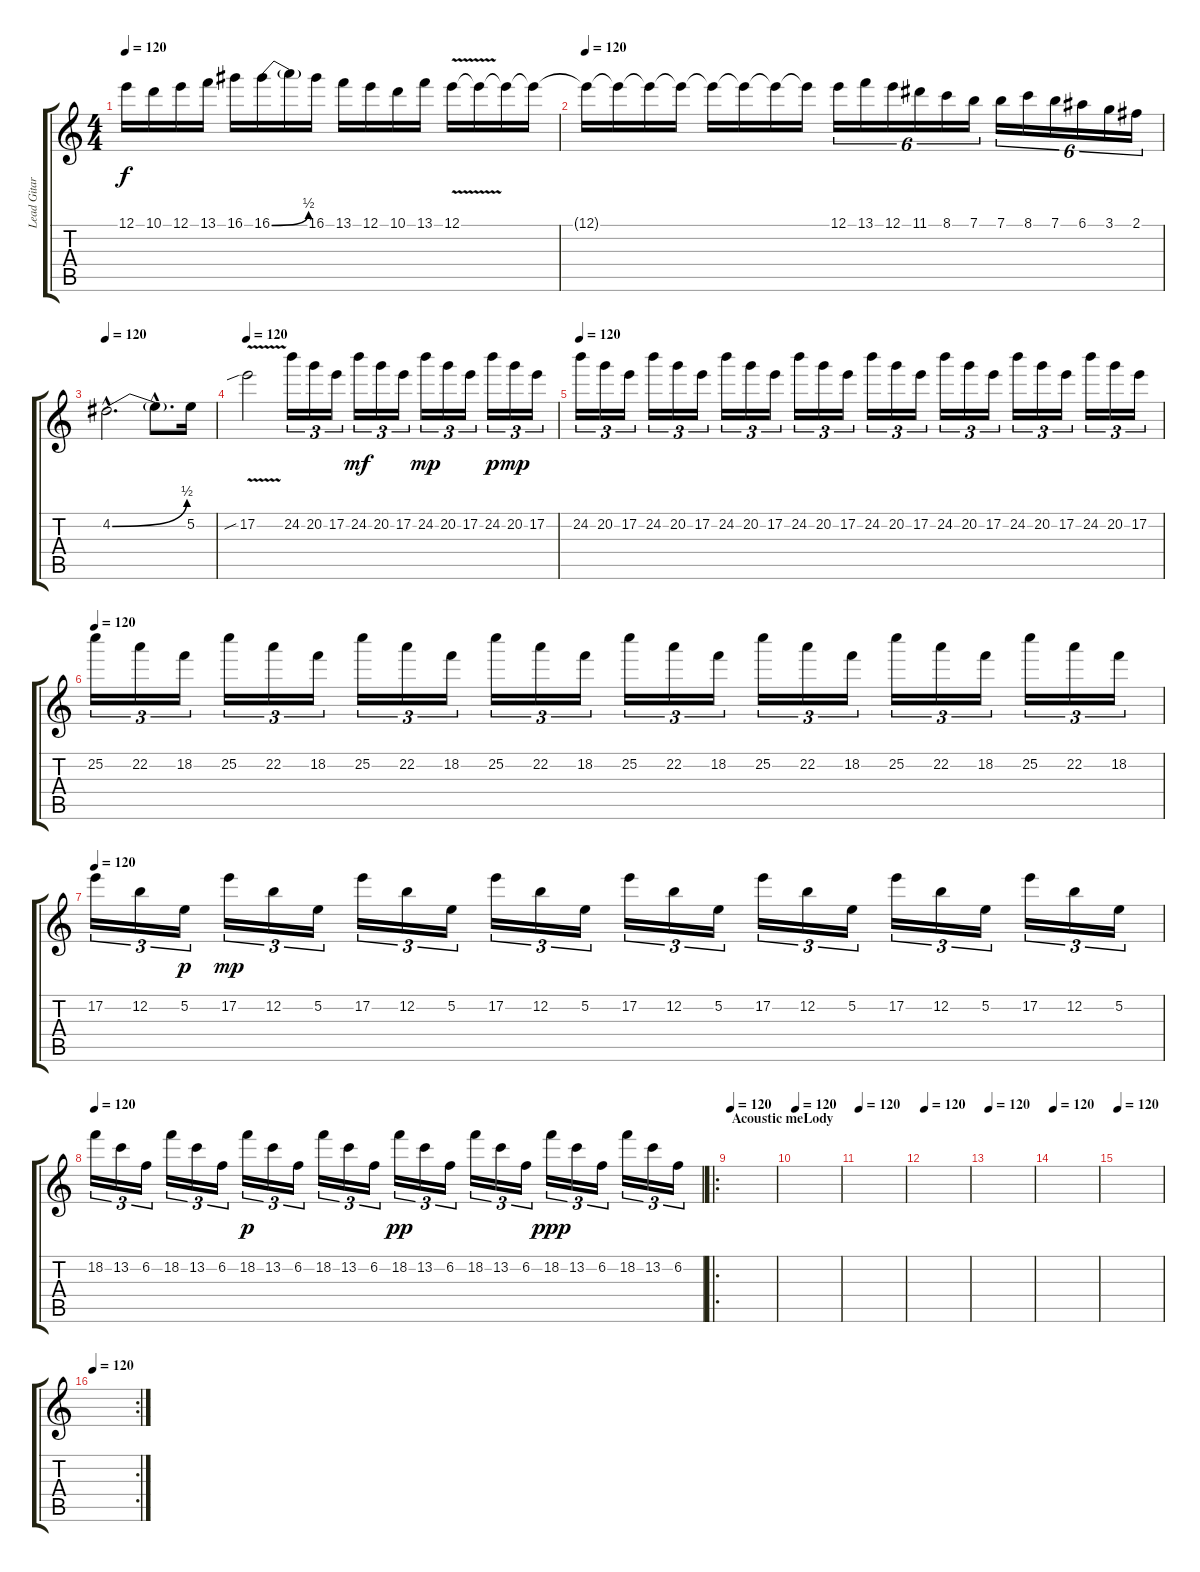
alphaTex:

\track ("Lead Gitar" "Lead Gitar") {instrument overdrivenguitar}
\staff {score tabs}
\tuning (E4 B3 G3 D3 A2 E2) {hide}
\ts (4 4)
\tempo 120
\clef g2
\ks c
12.1.16{dy f} 10.1.16 12.1.16 13.1.16 16.1.16 16.1{be (bend 0 0 60 2)}.16 16.1{t}.16 16.1.16 13.1.16 12.1.16 10.1.16 13.1.16 12.1{v}.16 12.1{t}.16 12.1{t}.16 12.1{t}.16 |
\tempo 120
12.1{t}.16 12.1{t}.16 12.1{t}.16 12.1{t}.16 12.1{t}.16 12.1{t}.16 12.1{t}.16 12.1{t}.16 12.1.16{tu (6 4)} 13.1.16{tu (6 4)} 12.1.16{tu (6 4)} 11.1.16{tu (6 4)} 8.1.16{tu (6 4)} 7.1.16{tu (6 4)} 7.1.16{tu (6 4)} 8.1.16{tu (6 4)} 7.1.16{tu (6 4)} 6.1.16{tu (6 4)} 3.1.16{tu (6 4)} 2.1.16{tu (6 4)} |
\tempo 120
4.2{be (bend 0 0 60 2) hac}.2{d} 4.2{hac t}.8{d} 5.2.16 |
\tempo 120
17.2{v sib}.2 24.2.16{tu (3 2)} 20.2.16{tu (3 2)} 17.2.16{tu (3 2)} 24.2.16{tu (3 2) dy mf} 20.2.16{tu (3 2)} 17.2.16{tu (3 2)} 24.2.16{tu (3 2) dy mp} 20.2.16{tu (3 2)} 17.2.16{tu (3 2)} 24.2.16{tu (3 2) dy p} 20.2.16{tu (3 2) dy mp} 17.2.16{tu (3 2)} |
\tempo 120
24.2.16{tu (3 2) balance 0} 20.2.16{tu (3 2)} 17.2.16{tu (3 2)} 24.2.16{tu (3 2) balance 16} 20.2.16{tu (3 2)} 17.2.16{tu (3 2)} 24.2.16{tu (3 2) balance 0} 20.2.16{tu (3 2)} 17.2.16{tu (3 2)} 24.2.16{tu (3 2) balance 16} 20.2.16{tu (3 2)} 17.2.16{tu (3 2)} 24.2.16{tu (3 2) balance 0} 20.2.16{tu (3 2)} 17.2.16{tu (3 2)} 24.2.16{tu (3 2) balance 16} 20.2.16{tu (3 2)} 17.2.16{tu (3 2)} 24.2.16{tu (3 2) balance 0} 20.2.16{tu (3 2)} 17.2.16{tu (3 2)} 24.2.16{tu (3 2) balance 16} 20.2.16{tu (3 2)} 17.2.16{tu (3 2)} |
\tempo 120
25.2.16{tu (3 2) balance 0} 22.2.16{tu (3 2)} 18.2.16{tu (3 2)} 25.2.16{tu (3 2) balance 16} 22.2.16{tu (3 2)} 18.2.16{tu (3 2)} 25.2.16{tu (3 2) balance 0} 22.2.16{tu (3 2)} 18.2.16{tu (3 2)} 25.2.16{tu (3 2) balance 16} 22.2.16{tu (3 2)} 18.2.16{tu (3 2)} 25.2.16{tu (3 2) balance 0} 22.2.16{tu (3 2)} 18.2.16{tu (3 2)} 25.2.16{tu (3 2) balance 16} 22.2.16{tu (3 2)} 18.2.16{tu (3 2)} 25.2.16{tu (3 2) balance 0} 22.2.16{tu (3 2)} 18.2.16{tu (3 2)} 25.2.16{tu (3 2) balance 16} 22.2.16{tu (3 2)} 18.2.16{tu (3 2)} |
\tempo 120
17.2.16{tu (3 2) balance 0} 12.2.16{tu (3 2)} 5.2.16{tu (3 2) dy p} 17.2.16{tu (3 2) dy mp balance 16} 12.2.16{tu (3 2)} 5.2.16{tu (3 2)} 17.2.16{tu (3 2) balance 0} 12.2.16{tu (3 2)} 5.2.16{tu (3 2)} 17.2.16{tu (3 2) balance 16} 12.2.16{tu (3 2)} 5.2.16{tu (3 2)} 17.2.16{tu (3 2) balance 0} 12.2.16{tu (3 2)} 5.2.16{tu (3 2)} 17.2.16{tu (3 2) balance 16} 12.2.16{tu (3 2)} 5.2.16{tu (3 2)} 17.2.16{tu (3 2) balance 0} 12.2.16{tu (3 2)} 5.2.16{tu (3 2)} 17.2.16{tu (3 2) balance 16} 12.2.16{tu (3 2)} 5.2.16{tu (3 2)} |
\tempo 120
18.2.16{tu (3 2) balance 0} 13.2.16{tu (3 2)} 6.2.16{tu (3 2)} 18.2.16{tu (3 2) balance 16} 13.2.16{tu (3 2)} 6.2.16{tu (3 2)} 18.2.16{tu (3 2) dy p balance 0} 13.2.16{tu (3 2)} 6.2.16{tu (3 2)} 18.2.16{tu (3 2) balance 16} 13.2.16{tu (3 2)} 6.2.16{tu (3 2)} 18.2.16{tu (3 2) dy pp balance 0} 13.2.16{tu (3 2)} 6.2.16{tu (3 2)} 18.2.16{tu (3 2) balance 16} 13.2.16{tu (3 2)} 6.2.16{tu (3 2)} 18.2.16{tu (3 2) dy ppp balance 0} 13.2.16{tu (3 2)} 6.2.16{tu (3 2)} 18.2.16{tu (3 2) balance 8} 13.2.16{tu (3 2)} 6.2.16{tu (3 2)} |
\ro
\section ("" "Acoustic meLody")
\tempo 120
|
\tempo 120
|
\tempo 120
|
\tempo 120
|
\tempo 120
|
\tempo 120
|
\tempo 120
|
\rc 2
\tempo 120
